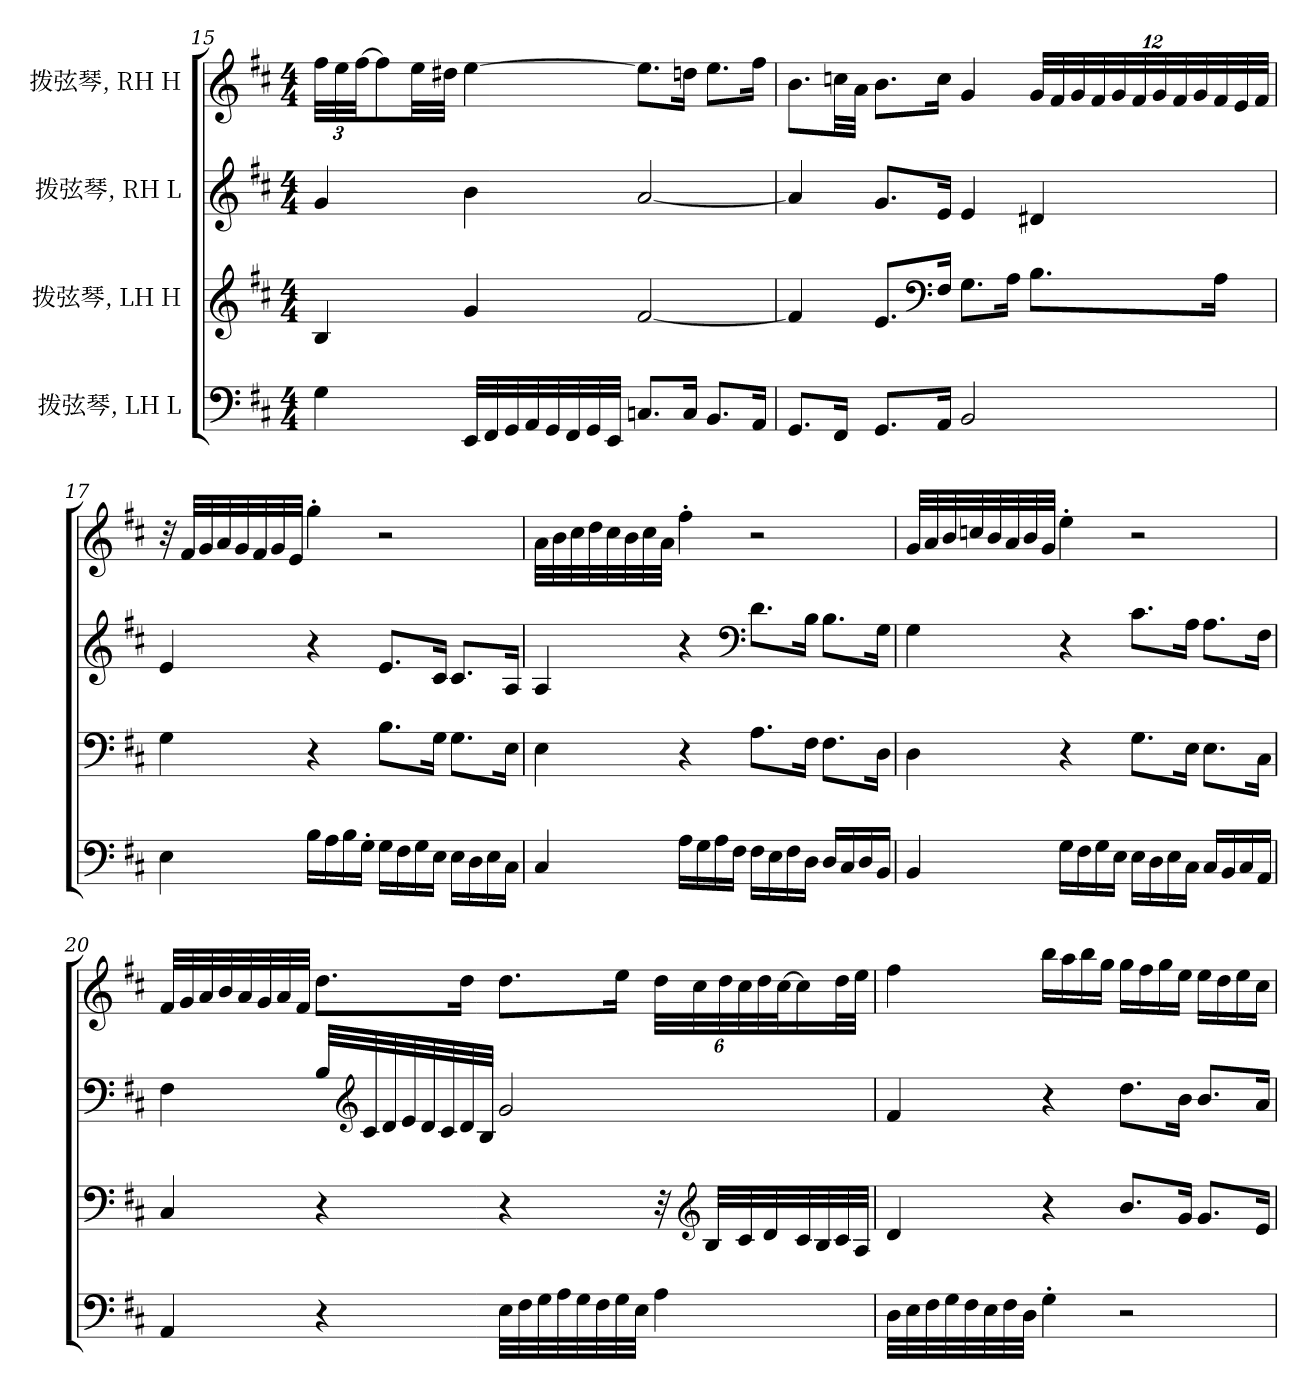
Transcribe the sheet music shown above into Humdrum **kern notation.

**kern	**kern	**kern	**kern
*part4	*part3	*part2	*part1
*staff4	*staff3	*staff2	*staff1
*I"拨弦琴, LH L	*I"拨弦琴, LH H	*I"拨弦琴, RH L	*I"拨弦琴, RH H
!!LO:LB:g=z
*clefF4	*clefG2	*clefG2	*clefG2
*k[f#c#]	*k[f#c#]	*k[f#c#]	*k[f#c#]
*M4/4	*M4/4	*M4/4	*M4/4
*	*	*	*Xbrackettup
=15	=15	=15	=15
4G\	4B/	4g/	48ff#\LLL
.	.	.	48ee\
.	.	.	[48ff#\JJ
.	.	.	8ff#\]
.	.	.	32ee\LL
.	.	.	32dd#X\JJJ
32EE/LLL	4g/	4b\	[4ee\
32FF#/	.	.	.
32GG/	.	.	.
32AA/	.	.	.
32GG/	.	.	.
32FF#/	.	.	.
32GG/	.	.	.
32EE/JJJ	.	.	.
8.Cn/L	[2f#/	[2a/	8.ee\L]
16C/Jk	.	.	16ddn\Jk
8.BB/L	.	.	8.ee\L
16AA/Jk	.	.	16ff#\Jk
=16	=16	=16	=16
8.GG/L	4f#/]	4a/]	8.b\L
16FF#/Jk	.	.	32ccn\LL
.	.	.	32a\JJJ
8.GG/L	8.e/L	8.g/L	8.b\L
*	*clefF4	*	*
16AA/Jk	16F#/Jk	16e/Jk	16cc\Jk
2BB/	8.G\L	4e/	4g/
.	16A\Jk	.	.
.	8.B\L	4d#X/	48g/LLL
.	.	.	48f#/
.	.	.	48g/
.	.	.	48f#/
.	.	.	48g/
.	.	.	48f#/
.	.	.	48g/
.	.	.	48f#/
.	.	.	48g/
.	16A\Jk	.	48f#/
.	.	.	48e/
.	.	.	48f#/JJJ
!!LO:PB:g=z
=17	=17	=17	=17
4E\	4G\	4e/	32r
.	.	.	32f#/LLL
.	.	.	32g/
.	.	.	32a/
.	.	.	32g/
.	.	.	32f#/
.	.	.	32g/
.	.	.	32e/JJJ
16B\LL	4r	4r	4gg'\
16A\	.	.	.
16B\	.	.	.
16G'\JJ	.	.	.
16G\LL	8.B\L	8.e/L	2r
16F#\	.	.	.
16G\	.	.	.
16E\JJ	16G\Jk	16c#/Jk	.
16E\LL	8.G\L	8.c#/L	.
16D\	.	.	.
16E\	.	.	.
16C#\JJ	16E\Jk	16A/Jk	.
=18	=18	=18	=18
4C#/	4E\	4A/	32a\LLL
.	.	.	32b\
.	.	.	32cc#\
.	.	.	32dd\
.	.	.	32cc#\
.	.	.	32b\
.	.	.	32cc#\
.	.	.	32a\JJJ
16A\LL	4r	4r	4ff#'\
16G\	.	.	.
16A\	.	.	.
16F#\JJ	.	.	.
*	*	*clefF4	*
16F#\LL	8.A\L	8.d\L	2r
16E\	.	.	.
16F#\	.	.	.
16D\JJ	16F#\Jk	16B\Jk	.
16D/LL	8.F#\L	8.B\L	.
16C#/	.	.	.
16D/	.	.	.
16BB/JJ	16D\Jk	16G\Jk	.
!!LO:LB:g=z
=19	=19	=19	=19
4BB/	4D\	4G\	32g/LLL
.	.	.	32a/
.	.	.	32b/
.	.	.	32ccn/
.	.	.	32b/
.	.	.	32a/
.	.	.	32b/
.	.	.	32g/JJJ
16G\LL	4r	4r	4ee'\
16F#\	.	.	.
16G\	.	.	.
16E\JJ	.	.	.
16E\LL	8.G\L	8.c#\L	2r
16D\	.	.	.
16E\	.	.	.
16C#\JJ	16E\Jk	16A\Jk	.
16C#/LL	8.E\L	8.A\L	.
16BB/	.	.	.
16C#/	.	.	.
16AA/JJ	16C#\Jk	16F#\Jk	.
!!LO:LB:g=z
=20	=20	=20	=20
4AA/	4C#/	4F#\	32f#/LLL
.	.	.	32g/
.	.	.	32a/
.	.	.	32b/
.	.	.	32a/
.	.	.	32g/
.	.	.	32a/
.	.	.	32f#/JJJ
4r	4r	32B/LLL	8.dd\L
*	*	*clefG2	*
.	.	32c#/	.
.	.	32d/	.
.	.	32e/	.
.	.	32d/	.
.	.	32c#/	.
.	.	32d/	16dd\Jk
.	.	32B/JJJ	.
32E\LLL	4r	2g/	8.dd\L
32F#\	.	.	.
32G\	.	.	.
32A\	.	.	.
32G\	.	.	.
32F#\	.	.	.
32G\	.	.	16ee\Jk
32E\JJJ	.	.	.
4A\	32r	.	48dd\LLL
.	.	.	48cc#\
*	*clefG2	*	*
.	32B/LLL	.	.
.	.	.	48dd\
.	32c#/	.	48cc#\
.	.	.	48dd\
.	32d/	.	.
.	.	.	[48cc#\J
.	32c#/	.	16cc#\]
.	32B/	.	.
.	32c#/	.	32dd\L
.	32A/JJJ	.	32ee\JJJ
!!LO:PB:g=z
=21	=21	=21	=21
32D\LLL	4d/	4f#/	4ff#\
32E\	.	.	.
32F#\	.	.	.
32G\	.	.	.
32F#\	.	.	.
32E\	.	.	.
32F#\	.	.	.
32D\JJJ	.	.	.
4G'\	4r	4r	16bb\LL
.	.	.	16aa\
.	.	.	16bb\
.	.	.	16gg\JJ
2r	8.b/L	8.dd\L	16gg\LL
.	.	.	16ff#\
.	.	.	16gg\
.	16g/Jk	16b\Jk	16ee\JJ
.	8.g/L	8.b/L	16ee\LL
.	.	.	16dd\
.	.	.	16ee\
.	16e/Jk	16a/Jk	16cc#\JJ
=	=	=	=
*-	*-	*-	*-
